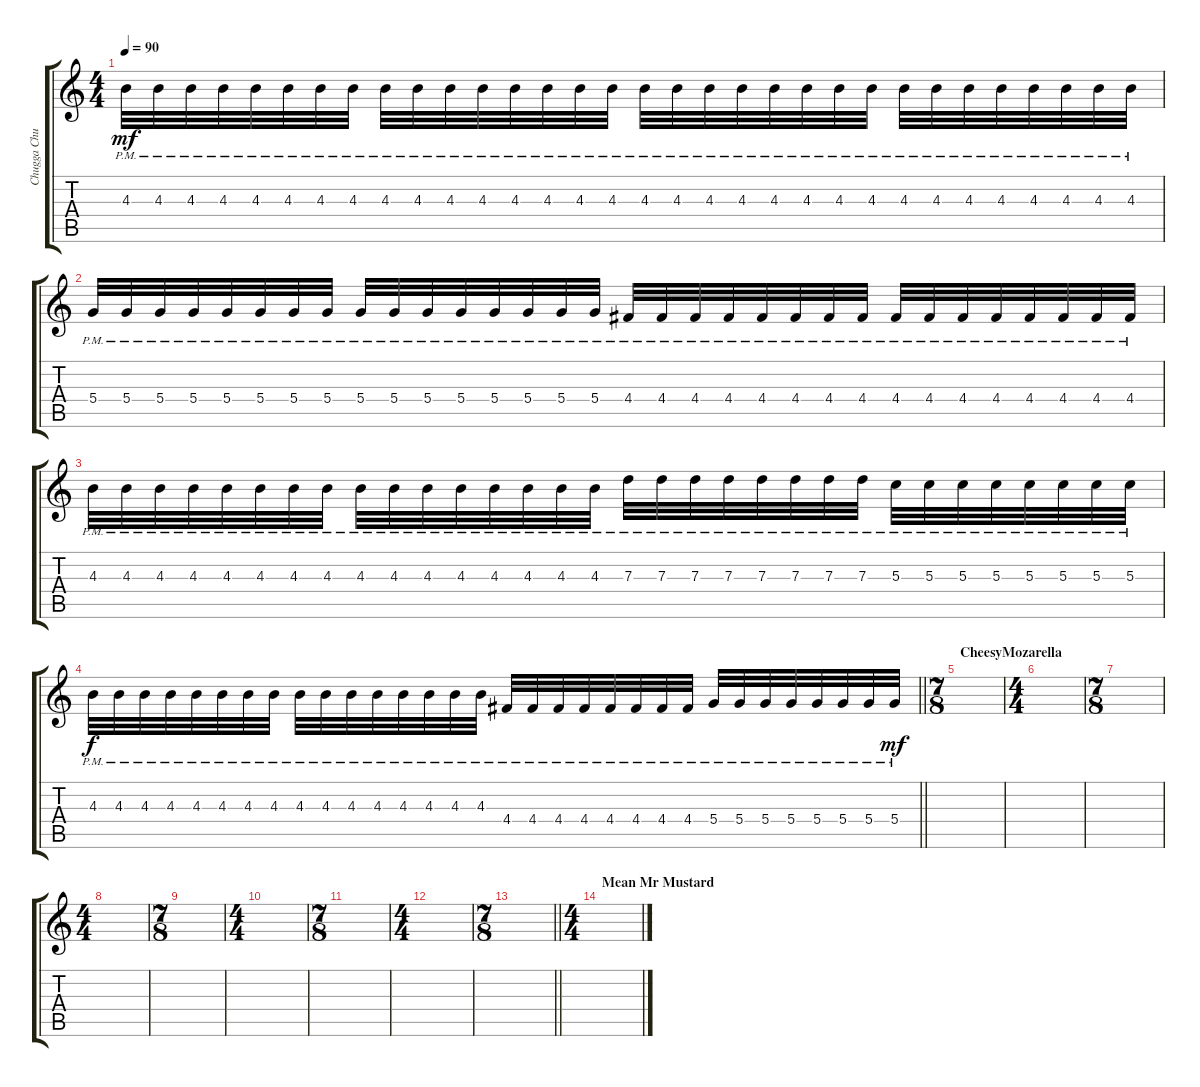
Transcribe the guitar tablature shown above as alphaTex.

\track ("Chugga Chugga #1" "Chugga Chu") {instrument distortionguitar}
\staff {score tabs}
\tuning (E4 B3 G3 D3 A2 E2) {hide}
\ts (4 4)
\tempo 90
\clef g2
\ks c
4.3{pm}.32{dy mf} 4.3{pm}.32 4.3{pm}.32 4.3{pm}.32 4.3{pm}.32 4.3{pm}.32 4.3{pm}.32 4.3{pm}.32 4.3{pm}.32 4.3{pm}.32 4.3{pm}.32 4.3{pm}.32 4.3{pm}.32 4.3{pm}.32 4.3{pm}.32 4.3{pm}.32 4.3{pm}.32 4.3{pm}.32 4.3{pm}.32 4.3{pm}.32 4.3{pm}.32 4.3{pm}.32 4.3{pm}.32 4.3{pm}.32 4.3{pm}.32 4.3{pm}.32 4.3{pm}.32 4.3{pm}.32 4.3{pm}.32 4.3{pm}.32 4.3{pm}.32 4.3{pm}.32 |
5.4{pm}.32 5.4{pm}.32 5.4{pm}.32 5.4{pm}.32 5.4{pm}.32 5.4{pm}.32 5.4{pm}.32 5.4{pm}.32 5.4{pm}.32 5.4{pm}.32 5.4{pm}.32 5.4{pm}.32 5.4{pm}.32 5.4{pm}.32 5.4{pm}.32 5.4{pm}.32 4.4{pm}.32 4.4{pm}.32 4.4{pm}.32 4.4{pm}.32 4.4{pm}.32 4.4{pm}.32 4.4{pm}.32 4.4{pm}.32 4.4{pm}.32 4.4{pm}.32 4.4{pm}.32 4.4{pm}.32 4.4{pm}.32 4.4{pm}.32 4.4{pm}.32 4.4{pm}.32 |
4.3{pm}.32 4.3{pm}.32 4.3{pm}.32 4.3{pm}.32 4.3{pm}.32 4.3{pm}.32 4.3{pm}.32 4.3{pm}.32 4.3{pm}.32 4.3{pm}.32 4.3{pm}.32 4.3{pm}.32 4.3{pm}.32 4.3{pm}.32 4.3{pm}.32 4.3{pm}.32 7.3{pm}.32 7.3{pm}.32 7.3{pm}.32 7.3{pm}.32 7.3{pm}.32 7.3{pm}.32 7.3{pm}.32 7.3{pm}.32 5.3{pm}.32 5.3{pm}.32 5.3{pm}.32 5.3{pm}.32 5.3{pm}.32 5.3{pm}.32 5.3{pm}.32 5.3{pm}.32 |
\barLineRight lightlight
4.3{pm}.32{dy f} 4.3{pm}.32 4.3{pm}.32 4.3{pm}.32 4.3{pm}.32 4.3{pm}.32 4.3{pm}.32 4.3{pm}.32 4.3{pm}.32 4.3{pm}.32 4.3{pm}.32 4.3{pm}.32 4.3{pm}.32 4.3{pm}.32 4.3{pm}.32 4.3{pm}.32 4.4{pm}.32 4.4{pm}.32 4.4{pm}.32 4.4{pm}.32 4.4{pm}.32 4.4{pm}.32 4.4{pm}.32 4.4{pm}.32 5.4{pm}.32 5.4{pm}.32 5.4{pm}.32 5.4{pm}.32 5.4{pm}.32 5.4{pm}.32 5.4{pm}.32 5.4{pm}.32{dy mf} |
\ts (7 8)
\section ("" "CheesyMozarella")
|
\ts (4 4)
|
\ts (7 8)
|
\ts (4 4)
|
\ts (7 8)
|
\ts (4 4)
|
\ts (7 8)
|
\ts (4 4)
|
\ts (7 8)
\barLineRight lightlight
|
\ts (4 4)
\section ("" "Mean Mr Mustard")
